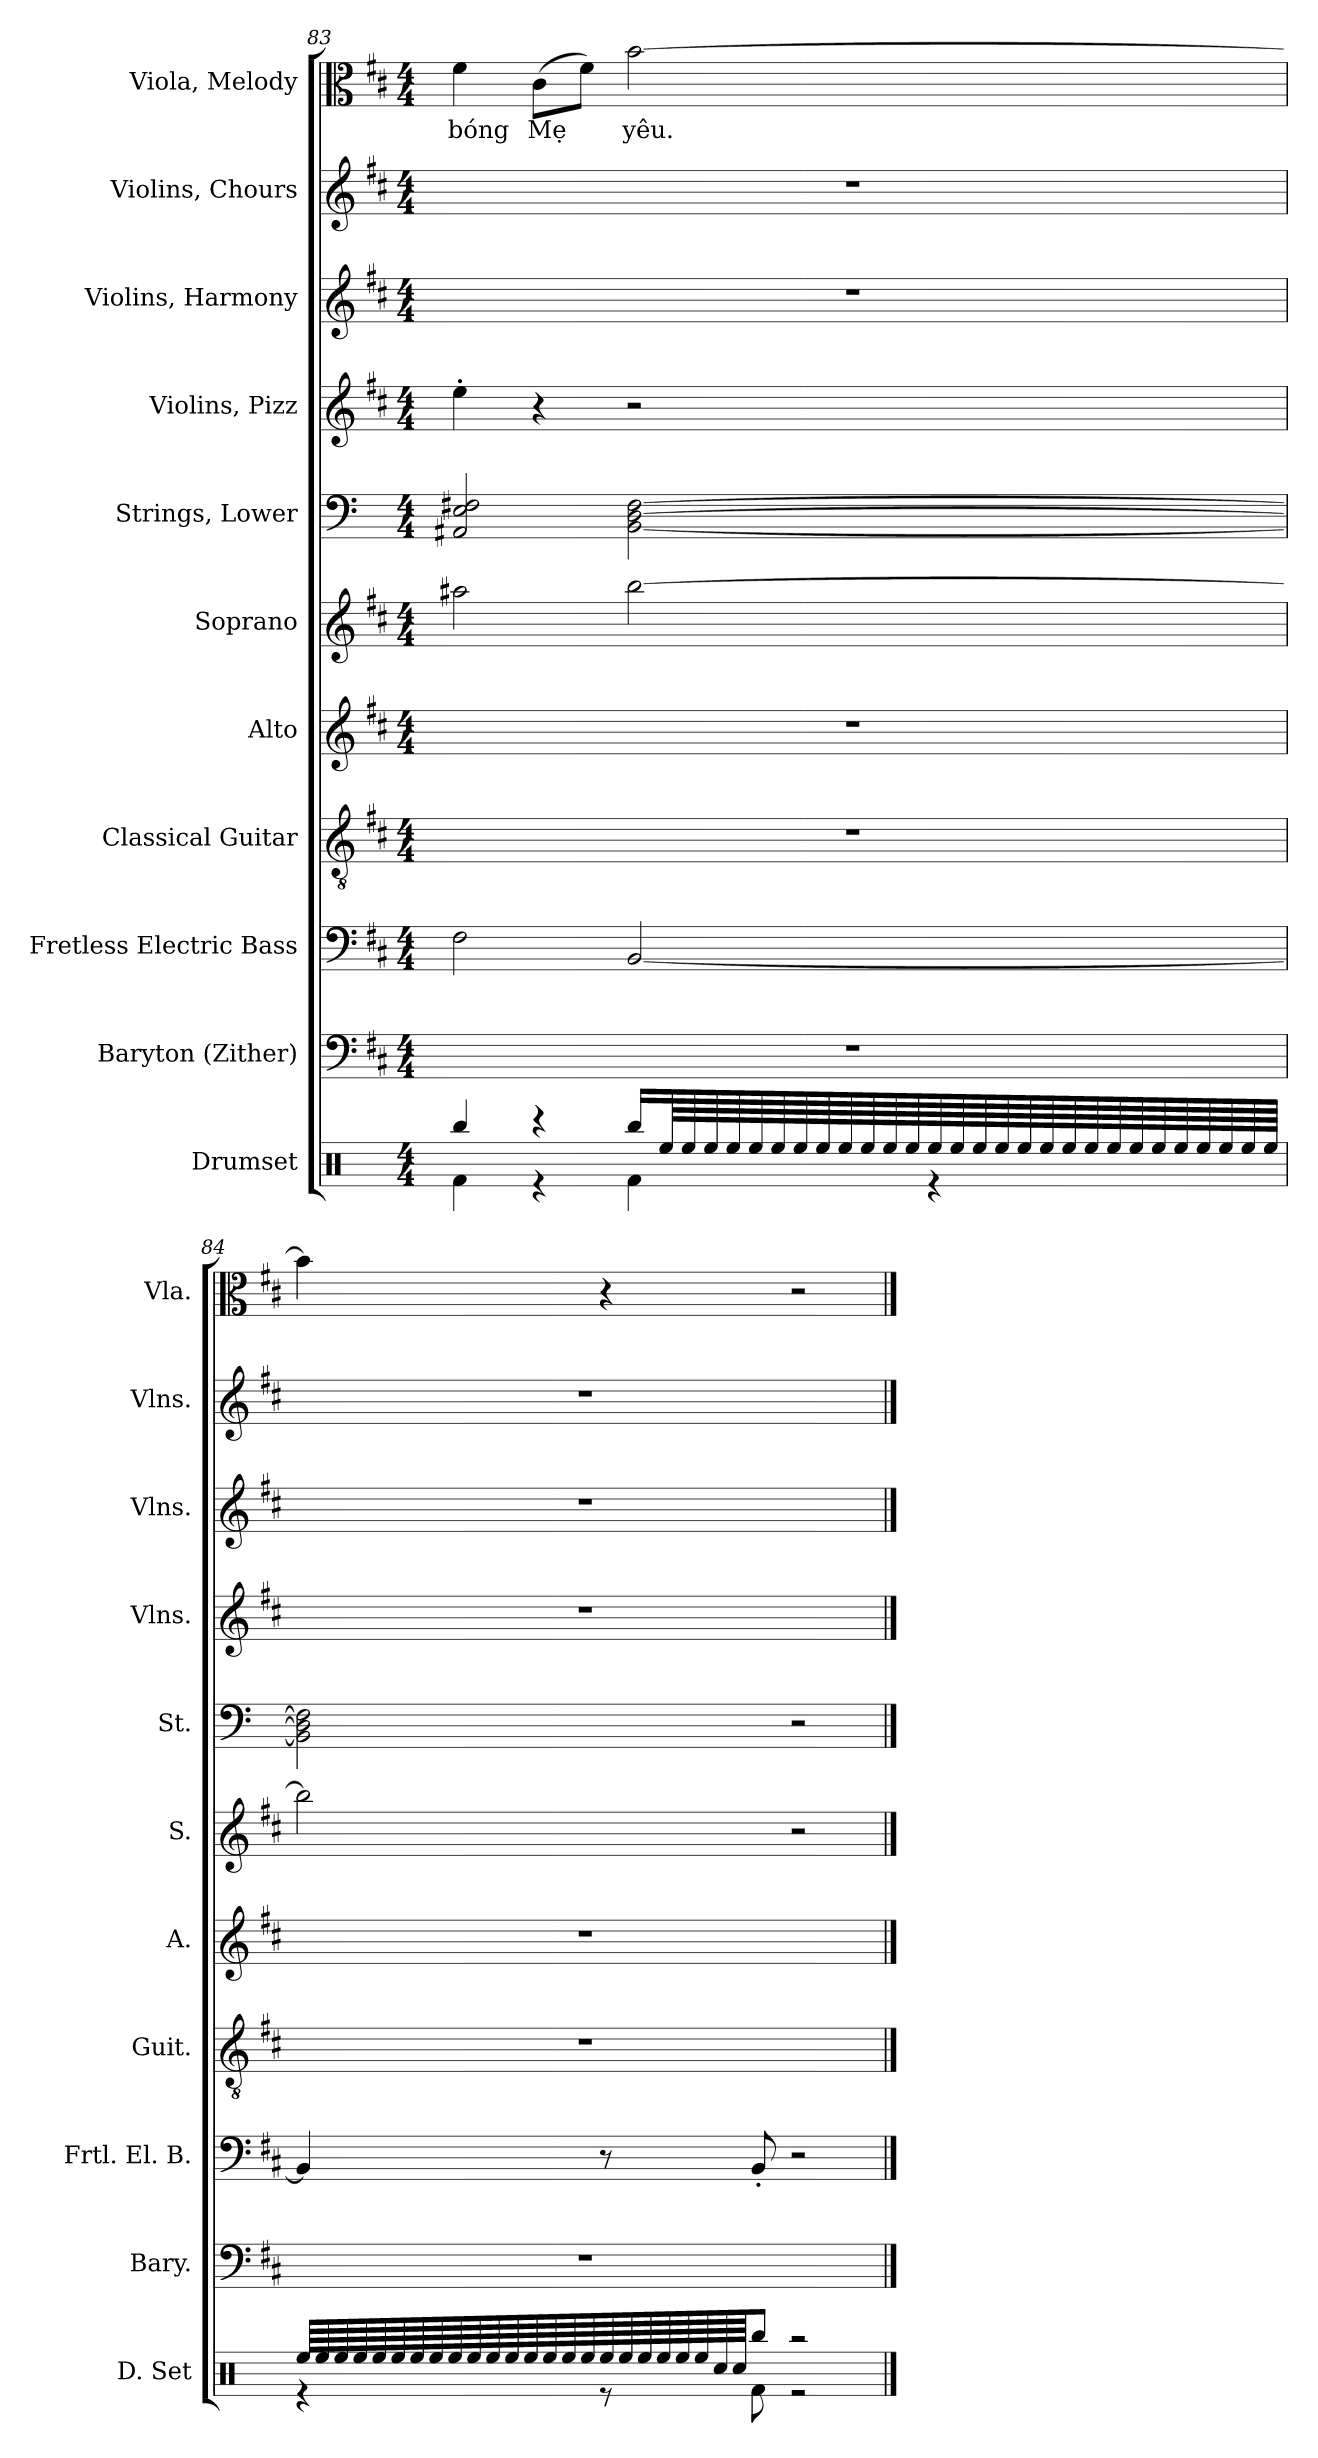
**kern	**kern	**kern	**kern	**kern	**kern	**kern	**kern	**kern	**kern	**kern	**text
*part11	*part10	*part9	*part8	*part7	*part6	*part5	*part4	*part3	*part2	*part1	*part1
*staff11	*staff10	*staff9	*staff8	*staff7	*staff6	*staff5	*staff4	*staff3	*staff2	*staff1	*staff1
*I"Drumset	*I"Baryton (Zither)	*I"Fretless Electric Bass	*I"Classical Guitar	*I"Alto	*I"Soprano	*I"Strings, Lower	*I"Violins, Pizz	*I"Violins, Harmony	*I"Violins, Chours	*I"Viola, Melody	*
*I'D. Set	*I'Bary.	*I'Frtl. El. B.	*I'Guit.	*I'A.	*I'S.	*I'St.	*I'Vlns.	*I'Vlns.	*I'Vlns.	*I'Vla.	*
*clefX	*clefF4	*clefF4	*clefGv2	*clefG2	*clefG2	*clefF4	*clefG2	*clefG2	*clefG2	*clefC3	*
*	*	*ITrd7c12	*	*	*	*	*	*	*	*	*
*k[]	*k[f#c#]	*k[f#c#]	*k[f#c#]	*k[f#c#]	*k[f#c#]	*k[]	*k[f#c#]	*k[f#c#]	*k[f#c#]	*k[f#c#]	*
*M4/4	*M4/4	*M4/4	*M4/4	*M4/4	*M4/4	*M4/4	*M4/4	*M4/4	*M4/4	*M4/4	*
*MM30	*MM30	*MM30	*MM30	*MM30	*MM30	*MM30	*MM30	*MM30	*MM30	*MM30	*
=83	=83	=83	=83	=83	=83	=83	=83	=83	=83	=83	=83
*^	*	*	*	*	*	*	*	*	*	*	*
!	!	!	!	!	!	!	!	!	!	!	!	!LO:LY:b
4Rbb/	4Rf\	1r	2FF#\	1r	1r	2aa#X\	2AA#X/ 2E/ 2F#X/	4ee'\	1r	1r	4f#\	bóng
!	!	!	!	!	!	!	!	!	!	!	!	!LO:LY:b
4r	4r	.	.	.	.	.	.	4r	.	.	(8c#\L	Mẹ
.	.	.	.	.	.	.	.	.	.	.	8f#\J)	.
*	*	*	*	*	*	*	*	*	*	*	*MM64	*
!	!	!	!	!	!	!	!	!	!	!	!	!LO:LY:b
16Rbb/LL	4Rf\	.	[2BBB/	.	.	[2bb\	[2BB\ [2D\ [2F#\	2r	.	.	[2b\	yêu.
64Ree/LL	.	.	.	.	.	.	.	.	.	.	.	.
64Ree/	.	.	.	.	.	.	.	.	.	.	.	.
64Ree/	.	.	.	.	.	.	.	.	.	.	.	.
64Ree/	.	.	.	.	.	.	.	.	.	.	.	.
64Ree/	.	.	.	.	.	.	.	.	.	.	.	.
64Ree/	.	.	.	.	.	.	.	.	.	.	.	.
64Ree/	.	.	.	.	.	.	.	.	.	.	.	.
64Ree/	.	.	.	.	.	.	.	.	.	.	.	.
64Ree/	.	.	.	.	.	.	.	.	.	.	.	.
64Ree/	.	.	.	.	.	.	.	.	.	.	.	.
64Ree/	.	.	.	.	.	.	.	.	.	.	.	.
64Ree/	.	.	.	.	.	.	.	.	.	.	.	.
64Ree/	4r	.	.	.	.	.	.	.	.	.	.	.
64Ree/	.	.	.	.	.	.	.	.	.	.	.	.
64Ree/	.	.	.	.	.	.	.	.	.	.	.	.
64Ree/	.	.	.	.	.	.	.	.	.	.	.	.
64Ree/	.	.	.	.	.	.	.	.	.	.	.	.
64Ree/	.	.	.	.	.	.	.	.	.	.	.	.
64Ree/	.	.	.	.	.	.	.	.	.	.	.	.
64Ree/	.	.	.	.	.	.	.	.	.	.	.	.
64Ree/	.	.	.	.	.	.	.	.	.	.	.	.
64Ree/	.	.	.	.	.	.	.	.	.	.	.	.
64Ree/	.	.	.	.	.	.	.	.	.	.	.	.
64Ree/	.	.	.	.	.	.	.	.	.	.	.	.
64Ree/	.	.	.	.	.	.	.	.	.	.	.	.
64Ree/	.	.	.	.	.	.	.	.	.	.	.	.
64Ree/	.	.	.	.	.	.	.	.	.	.	.	.
64Ree/JJJJ	.	.	.	.	.	.	.	.	.	.	.	.
!!LO:PB:g=z
=84	=84	=84	=84	=84	=84	=84	=84	=84	=84	=84	=84	=84
64Ree/LLLL	4r	1r	4BBB/]	1r	1r	2bb\]	2BB\] 2D\] 2F#\]	1r	1r	1r	4b\]	.
64Ree/	.	.	.	.	.	.	.	.	.	.	.	.
64Ree/	.	.	.	.	.	.	.	.	.	.	.	.
64Ree/	.	.	.	.	.	.	.	.	.	.	.	.
64Ree/	.	.	.	.	.	.	.	.	.	.	.	.
64Ree/	.	.	.	.	.	.	.	.	.	.	.	.
64Ree/	.	.	.	.	.	.	.	.	.	.	.	.
64Ree/	.	.	.	.	.	.	.	.	.	.	.	.
64Ree/	.	.	.	.	.	.	.	.	.	.	.	.
64Ree/	.	.	.	.	.	.	.	.	.	.	.	.
64Ree/	.	.	.	.	.	.	.	.	.	.	.	.
64Ree/	.	.	.	.	.	.	.	.	.	.	.	.
64Ree/	.	.	.	.	.	.	.	.	.	.	.	.
64Ree/	.	.	.	.	.	.	.	.	.	.	.	.
64Ree/	.	.	.	.	.	.	.	.	.	.	.	.
64Ree/	.	.	.	.	.	.	.	.	.	.	.	.
64Ree/	8r	.	8r	.	.	.	.	.	.	.	4r	.
64Ree/	.	.	.	.	.	.	.	.	.	.	.	.
64Ree/	.	.	.	.	.	.	.	.	.	.	.	.
64Ree/	.	.	.	.	.	.	.	.	.	.	.	.
64Ree/	.	.	.	.	.	.	.	.	.	.	.	.
64Ree/	.	.	.	.	.	.	.	.	.	.	.	.
64Rcc/	.	.	.	.	.	.	.	.	.	.	.	.
64Rcc/JJJ	.	.	.	.	.	.	.	.	.	.	.	.
8Rbb/J	8Rf\	.	8BBB'/	.	.	.	.	.	.	.	.	.
2r	2r	.	2r	.	.	2r	2r	.	.	.	2r	.
*v	*v	*	*	*	*	*	*	*	*	*	*	*
==	==	==	==	==	==	==	==	==	==	==	==
*-	*-	*-	*-	*-	*-	*-	*-	*-	*-	*-	*-
